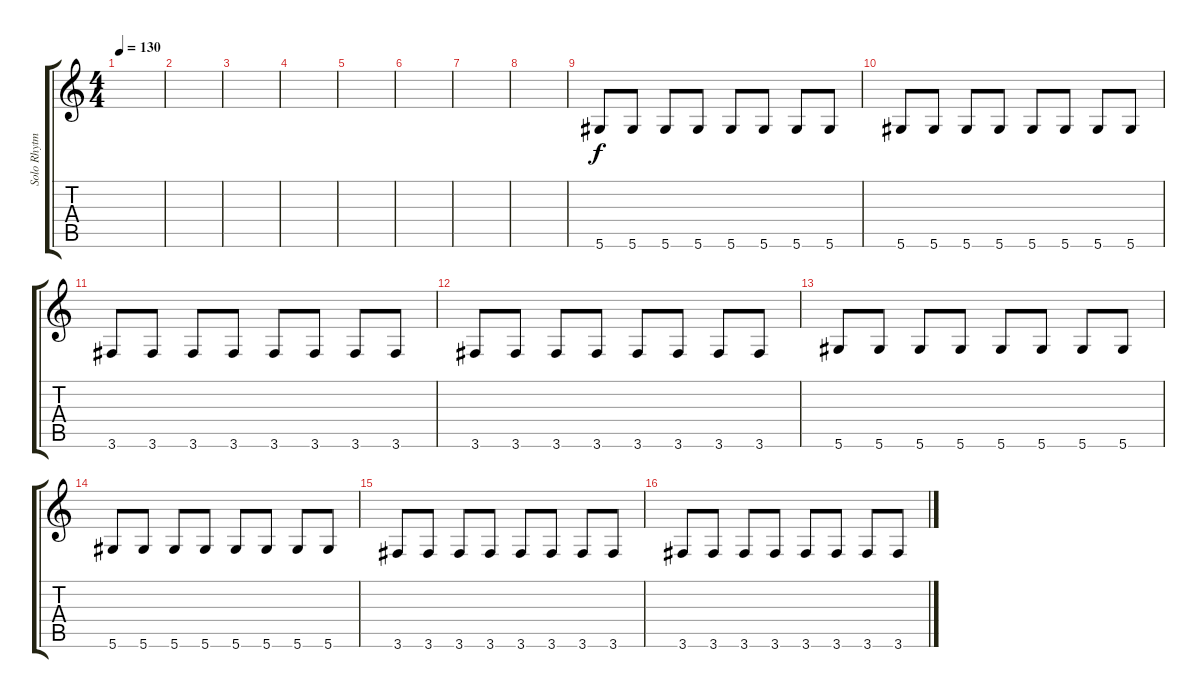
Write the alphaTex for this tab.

\track ("Solo Rhytm" "Solo Rhytm") {instrument distortionguitar}
\staff {score tabs}
\tuning (Eb4 Bb3 Gb3 Db3 Ab2 Eb2) {hide}
\ts (4 4)
\tempo 130
\clef g2
\ks c
|
|
|
|
|
|
|
|
5.6.8 5.6.8 5.6.8 5.6.8 5.6.8 5.6.8 5.6.8 5.6.8 |
5.6.8 5.6.8 5.6.8 5.6.8 5.6.8 5.6.8 5.6.8 5.6.8 |
3.6.8 3.6.8 3.6.8 3.6.8 3.6.8 3.6.8 3.6.8 3.6.8 |
3.6.8 3.6.8 3.6.8 3.6.8 3.6.8 3.6.8 3.6.8 3.6.8 |
5.6.8 5.6.8 5.6.8 5.6.8 5.6.8 5.6.8 5.6.8 5.6.8 |
5.6.8 5.6.8 5.6.8 5.6.8 5.6.8 5.6.8 5.6.8 5.6.8 |
3.6.8 3.6.8 3.6.8 3.6.8 3.6.8 3.6.8 3.6.8 3.6.8 |
3.6.8 3.6.8 3.6.8 3.6.8 3.6.8 3.6.8 3.6.8 3.6.8
